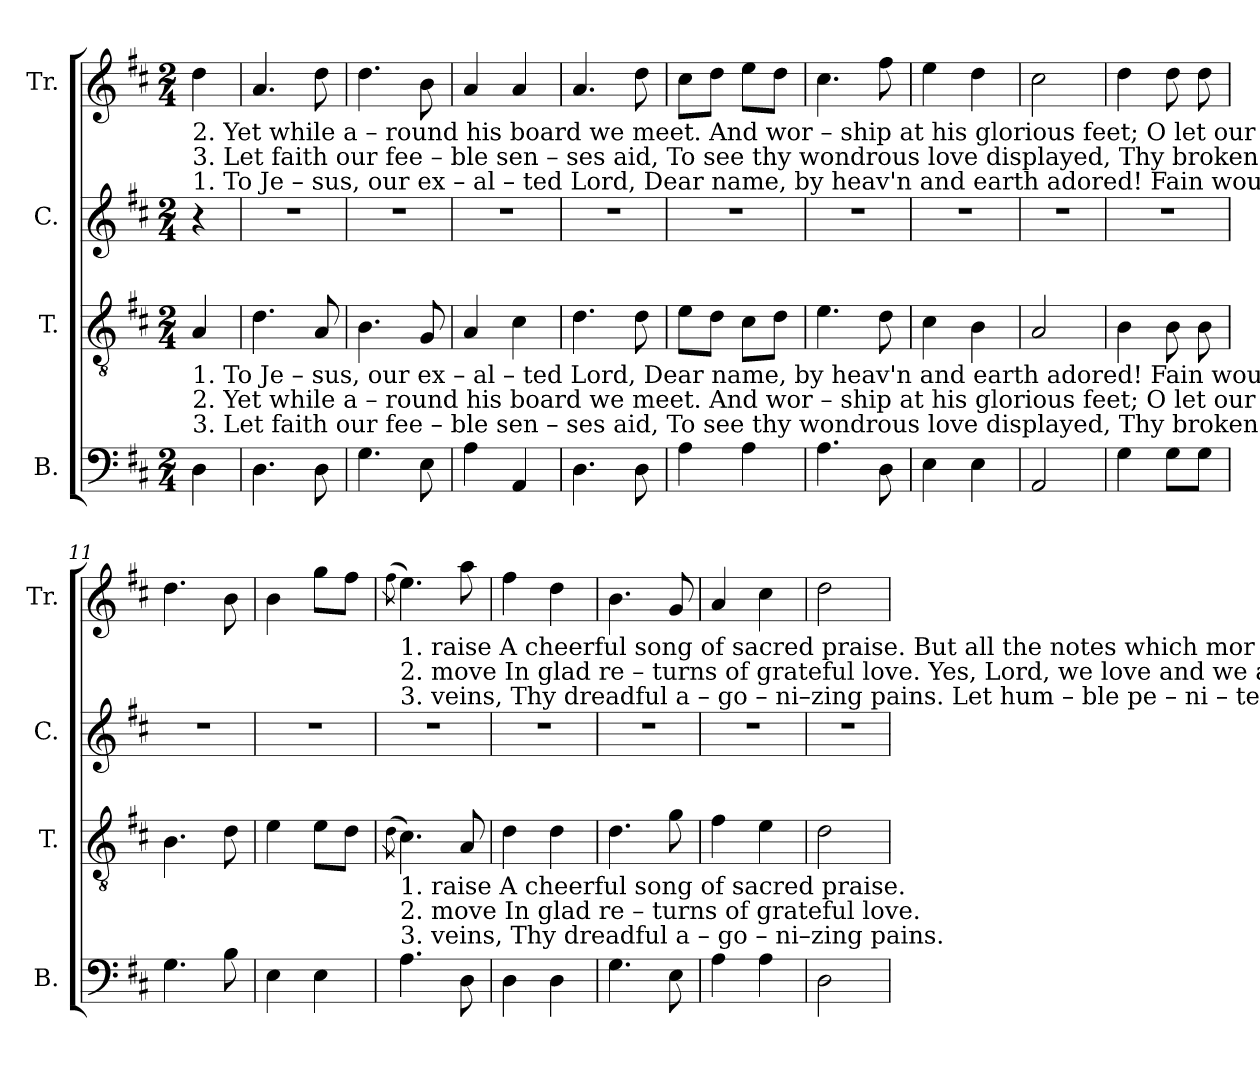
**kern	**kern	**kern	**kern
*part4	*part3	*part2	*part1
*staff4	*staff3	*staff2	*staff1
*I"B.	*I"T.	*I"C.	*I"Tr.
*I'B.	*I'T.	*I'C.	*I'Tr.
*clefF4	*clefGv2	*clefG2	*clefG2
*k[f#c#]	*k[f#c#]	*k[f#c#]	*k[f#c#]
*M2/4	*M2/4	*M2/4	*M2/4
*MM120	*MM120	*MM120	*MM120
=1	=1	=1	=1
!	!	!	!LO:TX:b:t=2.  Yet    while   a  – round   his     board we meet.  And   wor – ship      at          his   glorious  feet;     O    let  our warm     af  – fec – tions
!	!	!	!LO:TX:b:t=3.  Let   faith    our    fee   –  ble      sen – ses  aid,     To      see       thy      wondrous  love displayed,    Thy broken flesh,   thy    blee – ding
!	!	!	!LO:TX:b:t=1. To       Je   –   sus,   our      ex   –   al  –  ted Lord,  Dear  name,  by         heav'n and  earth  adored!   Fain would our hearts and voi–ces
!	!LO:TX:b:t=1. To       Je   –   sus,   our      ex   –   al  –  ted Lord,  Dear  name,  by         heav'n and  earth  adored!   Fain would our hearts and voi–ces	!	!
!	!LO:TX:b:t=2.  Yet    while   a  – round   his     board we meet.  And   wor – ship      at          his   glorious  feet;     O    let  our warm     af  – fec – tions	!	!
!	!LO:TX:b:t=3.  Let   faith    our    fee   –  ble      sen – ses  aid,     To      see       thy      wondrous  love displayed,    Thy broken flesh,   thy    blee – ding	!	!
4D\	4A/	4r	4dd\
=2	=2	=2	=2
4.D\	4.d\	2r	4.a/
8D\	8A/	.	8dd\
=3	=3	=3	=3
4.G\	4.B\	2r	4.dd\
8E\	8G/	.	8b\
=4	=4	=4	=4
4A\	4A/	2r	4a/
4AA/	4c#\	.	4a/
=5	=5	=5	=5
4.D\	4.d\	2r	4.a/
8D\	8d\	.	8dd\
=6	=6	=6	=6
4A\	8e\L	2r	8cc#\L
.	8d\J	.	8dd\J
4A\	8c#\L	.	8ee\L
.	8d\J	.	8dd\J
=7	=7	=7	=7
4.A\	4.e\	2r	4.cc#\
8D\	8d\	.	8ff#\
=8	=8	=8	=8
4E\	4c#\	2r	4ee\
4E\	4B\	.	4dd\
=9	=9	=9	=9
2AA/	2A/	2r	2cc#\
=10	=10	=10	=10
4G\	4B\	2r	4dd\
8G\L	8B\	.	8dd\
8G\J	8B\	.	8dd\
=11	=11	=11	=11
4.G\	4.B\	2r	4.dd\
8B\	8d\	.	8b\
=12	=12	=12	=12
4E\	4e\	2r	4b\
4E\	8e\L	.	8gg\L
.	8d\J	.	8ff#\J
!!LO:LB:g=z
=13	=13	=13	=13
.	(8qd!\	.	(8qff#!\
!	!	!	!LO:TX:b:t=1.  raise   A    cheerful      song    of      sacred   praise.              But  all          the   notes which mor – tals   know,  Are weak and lan  – gui –
!	!	!	!LO:TX:b:t=2.  move  In   glad  re  –   turns   of     grateful   love.                 Yes,  Lord,    we    love   and     we        a   –   dore,   But long  to   know  and
!	!	!	!LO:TX:b:t=3.  veins, Thy dreadful    a    –   go   –  ni–zing  pains.              Let   hum  –  ble    pe   –  ni  –   ten  –  tial     woe,   With  painful,  pleasing
!	!LO:TX:b:t=1.  raise   A    cheerful      song    of      sacred   praise.	!	!
!	!LO:TX:b:t=2.  move  In   glad  re  –   turns   of     grateful   love.	!	!
!	!LO:TX:b:t=3.  veins, Thy dreadful    a    –   go   –  ni–zing  pains.	!	!
4.A\	4.c#\)	2r	4.ee\)
8D\	8A/	.	8aa\
=14	=14	=14	=14
4D\	4d\	2r	4ff#\
4D\	4d\	.	4dd\
=15	=15	=15	=15
4.G\	4.d\	2r	4.b\
8E\	8g\	.	8g/
=16	=16	=16	=16
4A\	4f#\	2r	4a/
4A\	4e\	.	4cc#\
=17	=17	=17	=17
2D\	2d\	2r	2dd\
=	=	=	=
*-	*-	*-	*-
